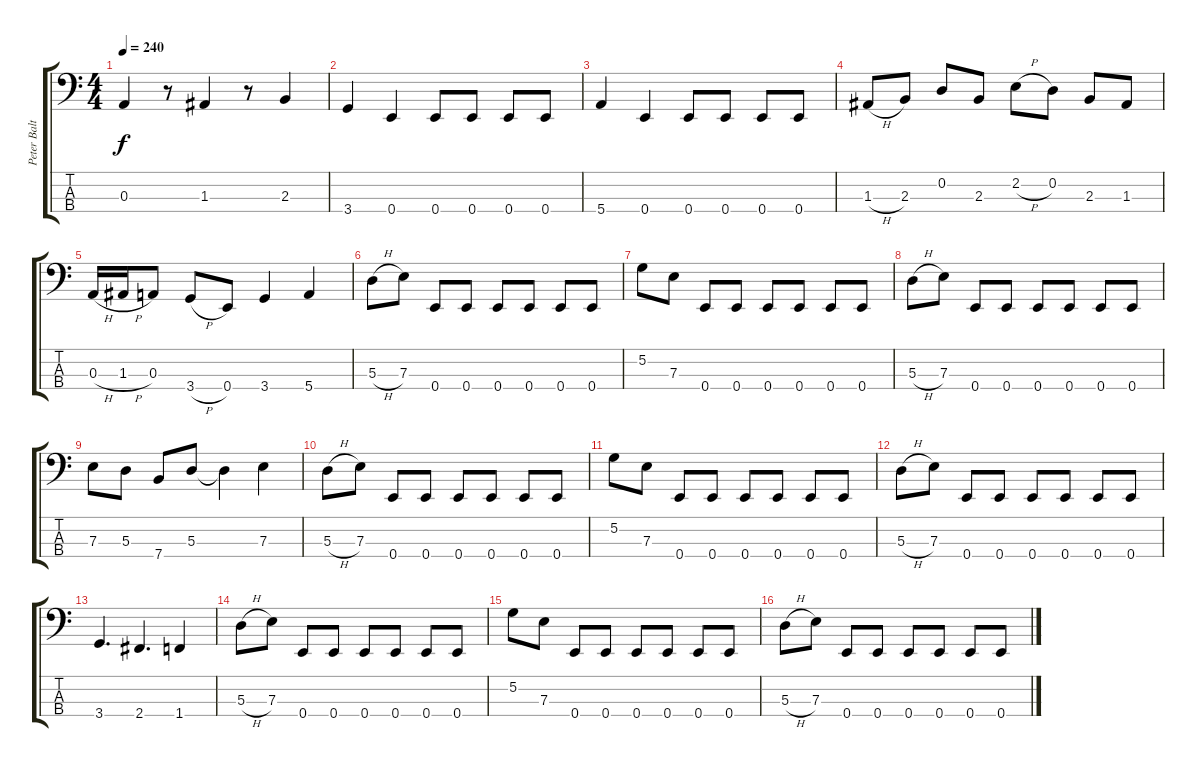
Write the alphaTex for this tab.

\track ("Peter Baltes" "Peter Balt") {instrument electricbassfinger}
\staff {score tabs}
\tuning (G2 D2 A1 E1) {hide}
\ts (4 4)
\tempo 240
\clef f4
\ks c
0.3.4{dy f} r.8 1.3.4 r.8 2.3.4 |
3.4.4 0.4.4 0.4.8 0.4.8 0.4.8 0.4.8 |
5.4.4 0.4.4 0.4.8 0.4.8 0.4.8 0.4.8 |
1.3{h}.8 2.3.8 0.2.8 2.3.8 2.2{h}.8 0.2.8 2.3.8 1.3.8 |
0.3{h}.16 1.3{h}.16 0.3.8 3.4{h}.8 0.4.8 3.4.4 5.4.4 |
5.3{h}.8 7.3.8 0.4.8 0.4.8 0.4.8 0.4.8 0.4.8 0.4.8 |
5.2.8 7.3.8 0.4.8 0.4.8 0.4.8 0.4.8 0.4.8 0.4.8 |
5.3{h}.8 7.3.8 0.4.8 0.4.8 0.4.8 0.4.8 0.4.8 0.4.8 |
7.3.8 5.3.8 7.4.8 5.3.8 5.3{t}.4 7.3.4 |
5.3{h}.8 7.3.8 0.4.8 0.4.8 0.4.8 0.4.8 0.4.8 0.4.8 |
5.2.8 7.3.8 0.4.8 0.4.8 0.4.8 0.4.8 0.4.8 0.4.8 |
5.3{h}.8 7.3.8 0.4.8 0.4.8 0.4.8 0.4.8 0.4.8 0.4.8 |
3.4.4{d} 2.4.4{d} 1.4.4 |
5.3{h}.8 7.3.8 0.4.8 0.4.8 0.4.8 0.4.8 0.4.8 0.4.8 |
5.2.8 7.3.8 0.4.8 0.4.8 0.4.8 0.4.8 0.4.8 0.4.8 |
5.3{h}.8 7.3.8 0.4.8 0.4.8 0.4.8 0.4.8 0.4.8 0.4.8
